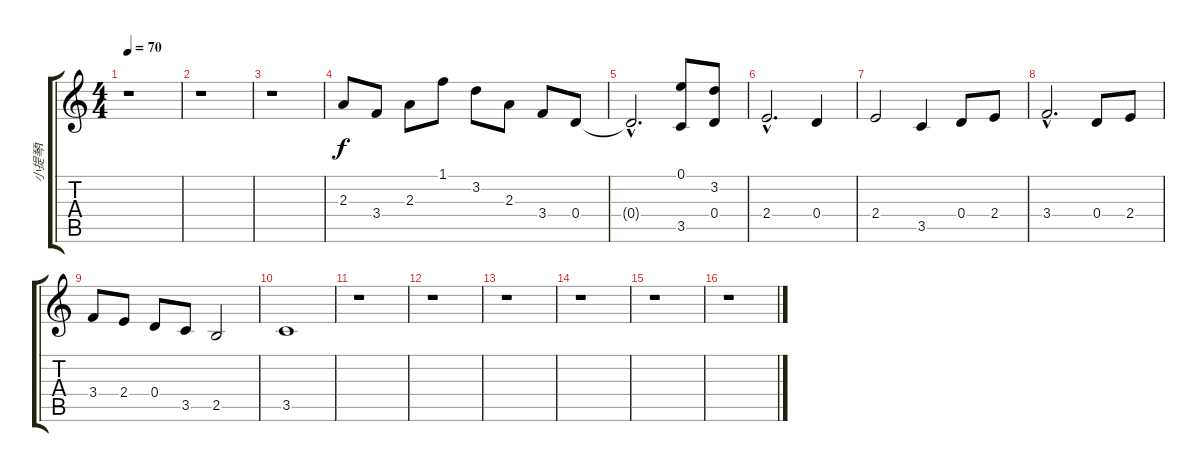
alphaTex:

\track ("小提琴I" "小提琴I") {instrument violin}
\staff {score tabs}
\tuning (E5 B4 G4 D4 A3 E3) {hide}
\ts (4 4)
\tempo 70
\clef g2
\ks c
r.1{dy f instrument violin} |
r.1 |
r.1 |
2.3.8 3.4.8 2.3.8 1.1.8 3.2.8 2.3.8 3.4.8 0.4.8 |
0.4{hac t}.2{d} (0.1 3.5).8 (3.2 0.4).8 |
2.4{hac}.2{d} 0.4.4 |
2.4.2 3.5.4 0.4.8 2.4.8 |
3.4{hac}.2{d} 0.4.8 2.4.8 |
3.4.8 2.4.8 0.4.8 3.5.8 2.5.2 |
3.5.1 |
r.1 |
r.1 |
r.1 |
r.1 |
r.1 |
r.1
